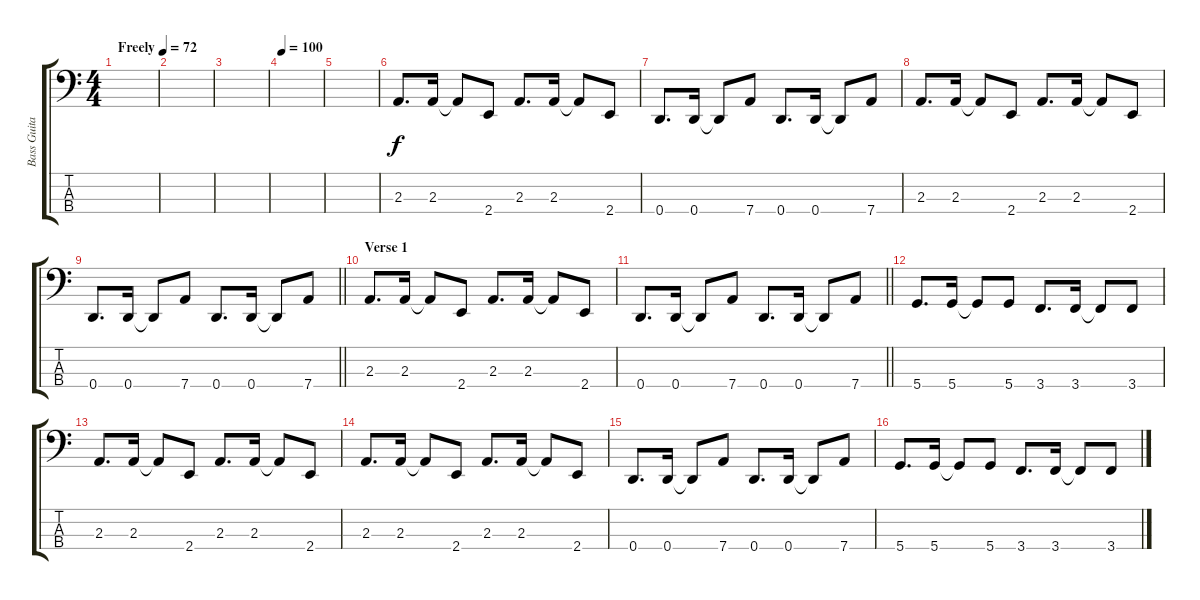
\track ("Bass Guitar" "Bass Guita") {instrument electricbassfinger}
\staff {score tabs}
\tuning (F2 C2 G1 D1) {hide}
\ts (4 4)
\tempo (72 "Freely")
\clef f4
\ks c
|
|
|
\tempo 100
|
|
2.3.8{d} 2.3.16 2.3{t}.8 2.4.8 2.3.8{d} 2.3.16 2.3{t}.8 2.4.8 |
0.4.8{d} 0.4.16 0.4{t}.8 7.4.8 0.4.8{d} 0.4.16 0.4{t}.8 7.4.8 |
2.3.8{d} 2.3.16 2.3{t}.8 2.4.8 2.3.8{d} 2.3.16 2.3{t}.8 2.4.8 |
\barLineRight lightlight
0.4.8{d} 0.4.16 0.4{t}.8 7.4.8 0.4.8{d} 0.4.16 0.4{t}.8 7.4.8 |
\section ("" "Verse 1")
2.3.8{d} 2.3.16 2.3{t}.8 2.4.8 2.3.8{d} 2.3.16 2.3{t}.8 2.4.8 |
\barLineRight lightlight
0.4.8{d} 0.4.16 0.4{t}.8 7.4.8 0.4.8{d} 0.4.16 0.4{t}.8 7.4.8 |
5.4.8{d} 5.4.16 5.4{t}.8 5.4.8 3.4.8{d} 3.4.16 3.4{t}.8 3.4.8 |
2.3.8{d} 2.3.16 2.3{t}.8 2.4.8 2.3.8{d} 2.3.16 2.3{t}.8 2.4.8 |
2.3.8{d} 2.3.16 2.3{t}.8 2.4.8 2.3.8{d} 2.3.16 2.3{t}.8 2.4.8 |
0.4.8{d} 0.4.16 0.4{t}.8 7.4.8 0.4.8{d} 0.4.16 0.4{t}.8 7.4.8 |
5.4.8{d} 5.4.16 5.4{t}.8 5.4.8 3.4.8{d} 3.4.16 3.4{t}.8 3.4.8
